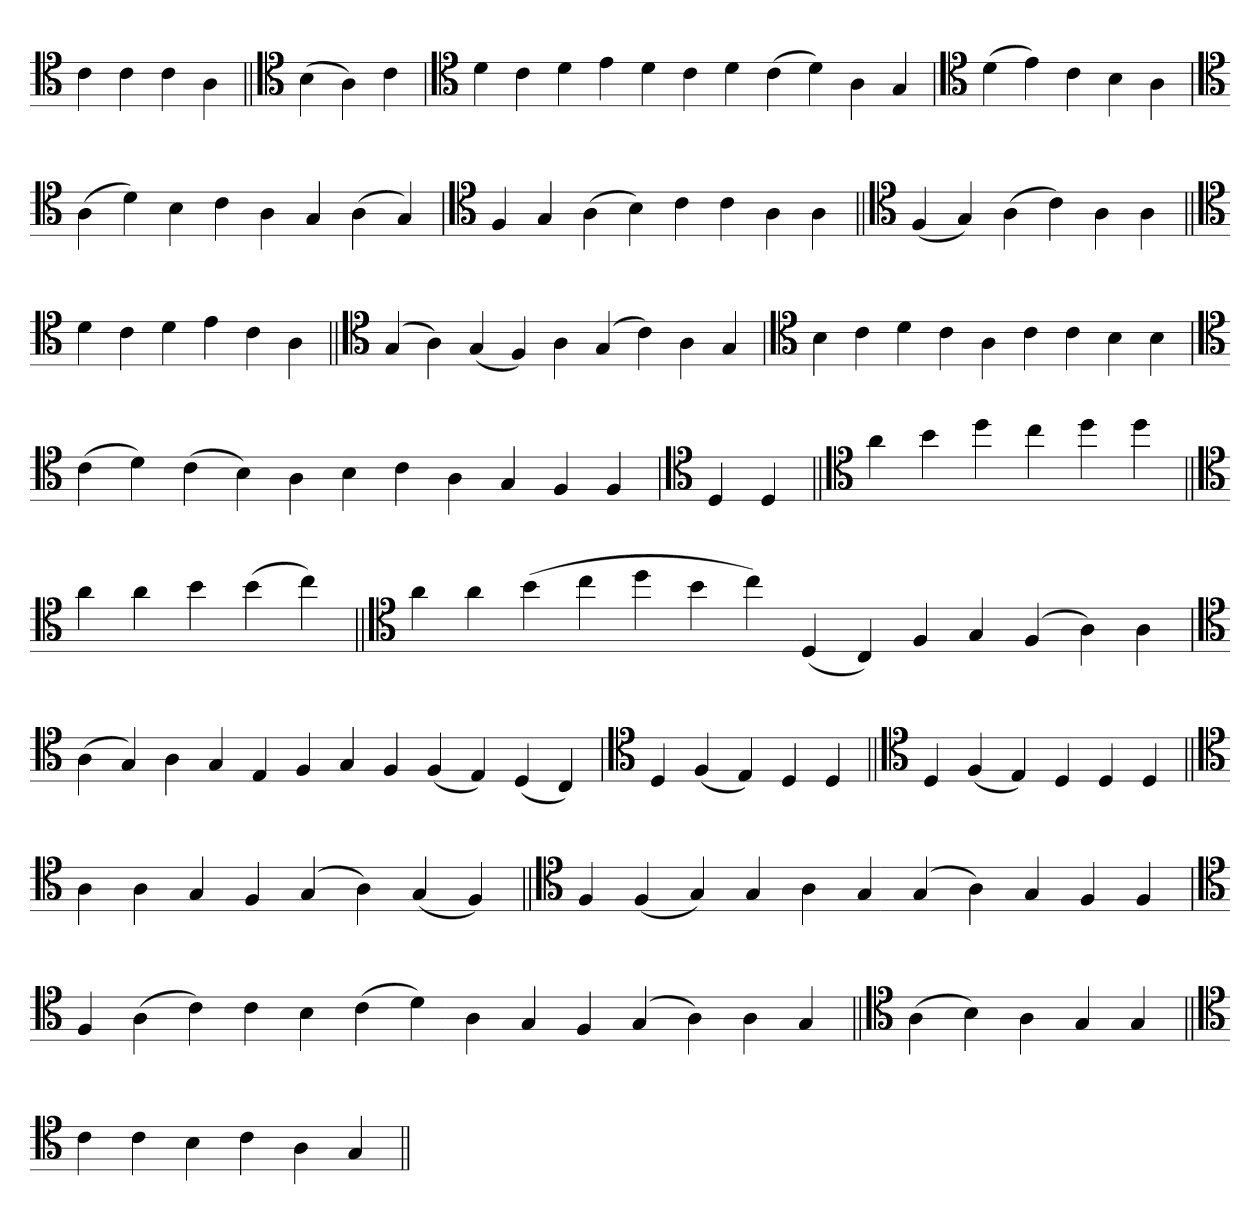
**kern
*part1
*staff1
*clefC4
=
4c
4c
4c
4A
=||
*clefC4
(4B
4A)
4c
=`
*clefC4
4d
4c
4d
4e
4d
4c
4d
(4c
4d)
4A
4G
=`
*clefC4
(4d
4e)
4c
4B
4A
='
*clefC4
(4A
4d)
4B
4c
4A
4G
(4A
4G)
=`
*clefC4
4F
4G
(4A
4B)
4c
4c
4A
4A
=||
*clefC4
(4F
4G)
(4A
4c)
4A
4A
=||
*clefC4
4d
4c
4d
4e
4c
4A
=||
*clefC4
(4G
4A)
(4G
4F)
4A
(4G
4c)
4A
4G
='
*clefC4
4B
4c
4d
4c
4A
4c
4c
4B
4B
=
*clefC4
(4c
4d)
(4c
4B)
4A
4B
4c
4A
4G
4F
4F
='
*clefC4
4D
4D
=||
*clefC4
4a
4b
4dd
4cc
4dd
4dd
=||
*clefC4
4a
4a
4b
(4b
4cc)
=||
*clefC4
4a
4a
(4b
4cc
4dd
4b
4cc)
(4D
4C)
4F
4G
(4F
4A)
4A
='
*clefC4
(4A
4G)
4A
4G
4E
4F
4G
4F
(4F
4E)
(4D
4C)
=`
*clefC4
4D
(4F
4E)
4D
4D
=||
*clefC4
4D
(4F
4E)
4D
4D
4D
=||
*clefC4
4A
4A
4G
4F
(4G
4A)
(4G
4F)
=||
*clefC4
4F
(4F
4G)
4G
4A
4G
(4G
4A)
4G
4F
4F
='
*clefC4
4F
(4A
4c)
4c
4B
(4c
4d)
4A
4G
4F
(4G
4A)
4A
4G
=||
*clefC4
(4A
4B)
4A
4G
4G
=||
*clefC4
4c
4c
4B
4c
4A
4G
=||
*-
